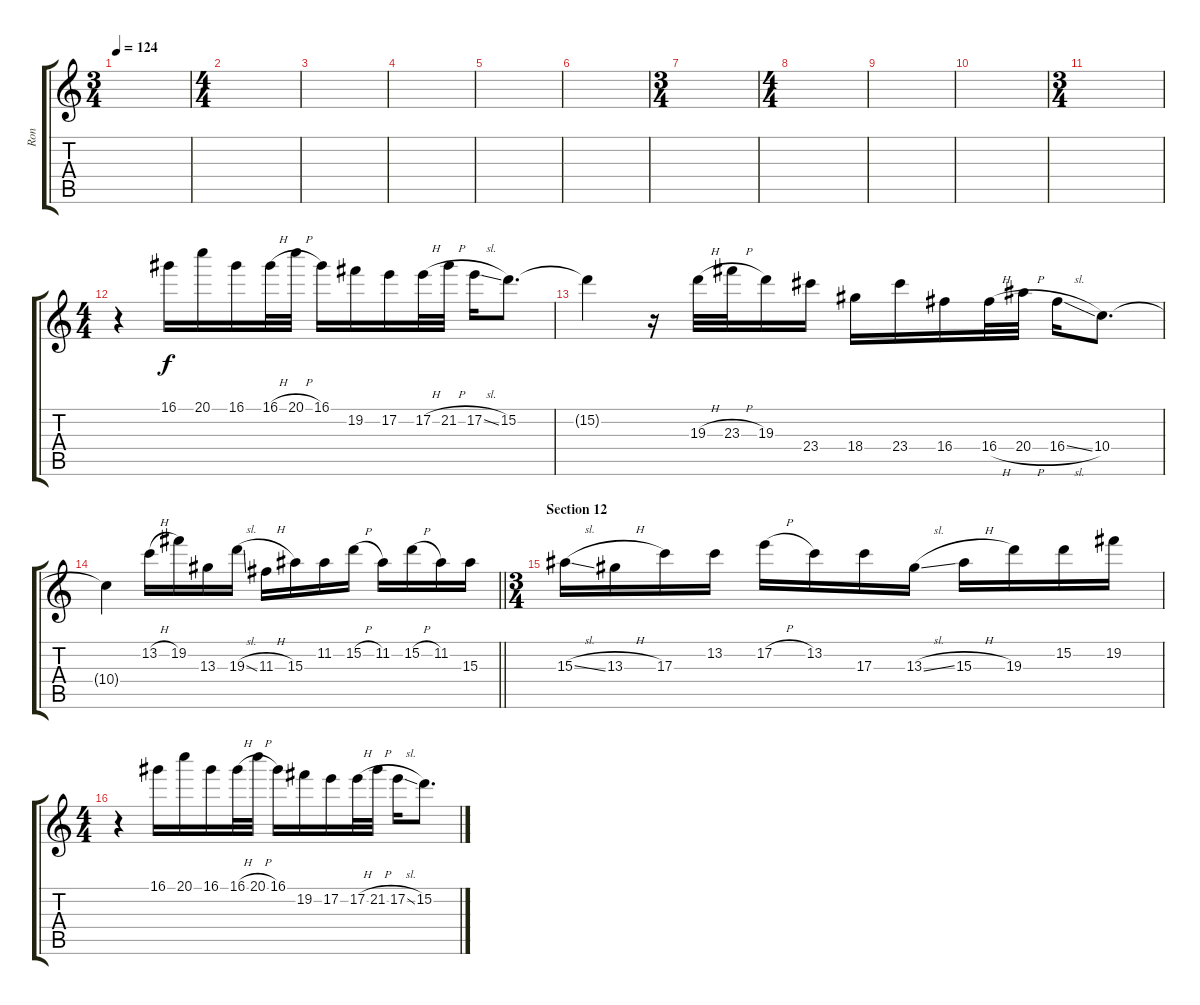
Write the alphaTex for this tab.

\track ("Ron" "Ron") {instrument distortionguitar}
\staff {score tabs}
\tuning (E4 B3 G3 D3 A2 E2) {hide}
\ts (3 4)
\tempo 124
\clef g2
\ks c
|
\ts (4 4)
|
|
|
|
|
\ts (3 4)
|
\ts (4 4)
|
|
|
\ts (3 4)
|
\ts (4 4)
r.4 16.1.16 20.1.16 16.1.16 16.1{h}.32 20.1{h}.32 16.1.16 19.2.16 17.2.16 17.2{h}.32 21.2{h}.32 17.2{sl}.16 15.2.8{d} |
15.2{t}.4 r.16 19.3{h}.32 23.3{h}.32 19.3.16 23.4.16 18.4.16 23.4.16 16.4.16 16.4{h}.32 20.4{h}.32 16.4{sl}.16 10.4.8{d} |
\barLineRight lightlight
10.4{t}.4 13.2{h}.16 19.2.16 13.3.16 19.3{sl}.16 11.3{h}.16 15.3.16 11.2.16 15.2{h}.16 11.2.16 15.2{h}.16 11.2.16 15.3.16 |
\ts (3 4)
\section ("" "Section 12")
15.3{sl}.16 13.3{h}.16 17.3.16 13.2.16 17.2{h}.16 13.2.16 17.3.16 13.3{sl}.16 15.3{h}.16 19.3.16 15.2.16 19.2.16 |
\ts (4 4)
r.4 16.1.16 20.1.16 16.1.16 16.1{h}.32 20.1{h}.32 16.1.16 19.2.16 17.2.16 17.2{h}.32 21.2{h}.32 17.2{sl}.16 15.2.8{d}
